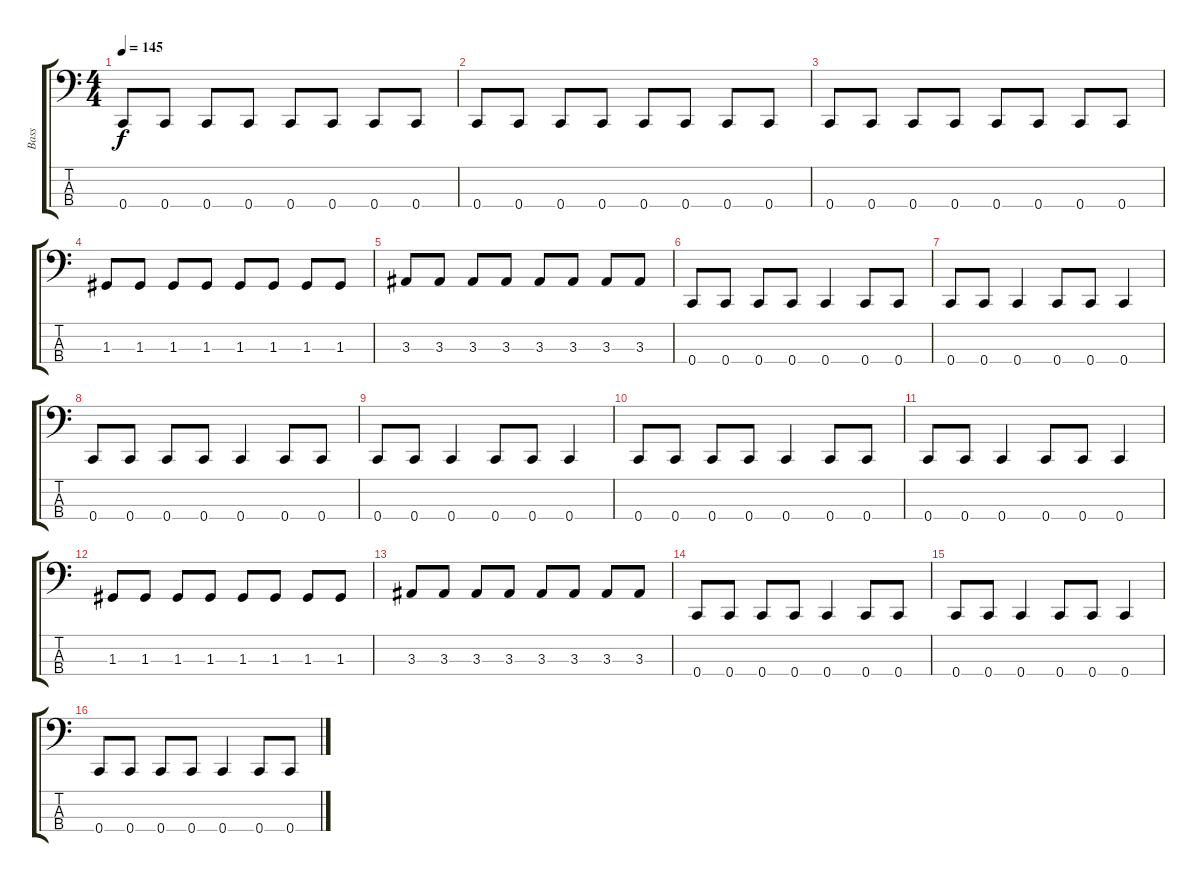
\track ("Bass" "Bass") {instrument electricbassfinger}
\staff {score tabs}
\tuning (F2 C2 G1 C1) {hide}
\ts (4 4)
\tempo 145
\clef f4
\ks c
0.4.8{dy f} 0.4.8 0.4.8 0.4.8 0.4.8 0.4.8 0.4.8 0.4.8 |
0.4.8 0.4.8 0.4.8 0.4.8 0.4.8 0.4.8 0.4.8 0.4.8 |
0.4.8 0.4.8 0.4.8 0.4.8 0.4.8 0.4.8 0.4.8 0.4.8 |
1.3.8 1.3.8 1.3.8 1.3.8 1.3.8 1.3.8 1.3.8 1.3.8 |
3.3.8 3.3.8 3.3.8 3.3.8 3.3.8 3.3.8 3.3.8 3.3.8 |
0.4.8 0.4.8 0.4.8 0.4.8 0.4.4 0.4.8 0.4.8 |
0.4.8 0.4.8 0.4.4 0.4.8 0.4.8 0.4.4 |
0.4.8 0.4.8 0.4.8 0.4.8 0.4.4 0.4.8 0.4.8 |
0.4.8 0.4.8 0.4.4 0.4.8 0.4.8 0.4.4 |
0.4.8 0.4.8 0.4.8 0.4.8 0.4.4 0.4.8 0.4.8 |
0.4.8 0.4.8 0.4.4 0.4.8 0.4.8 0.4.4 |
1.3.8 1.3.8 1.3.8 1.3.8 1.3.8 1.3.8 1.3.8 1.3.8 |
3.3.8 3.3.8 3.3.8 3.3.8 3.3.8 3.3.8 3.3.8 3.3.8 |
0.4.8 0.4.8 0.4.8 0.4.8 0.4.4 0.4.8 0.4.8 |
0.4.8 0.4.8 0.4.4 0.4.8 0.4.8 0.4.4 |
0.4.8 0.4.8 0.4.8 0.4.8 0.4.4 0.4.8 0.4.8
